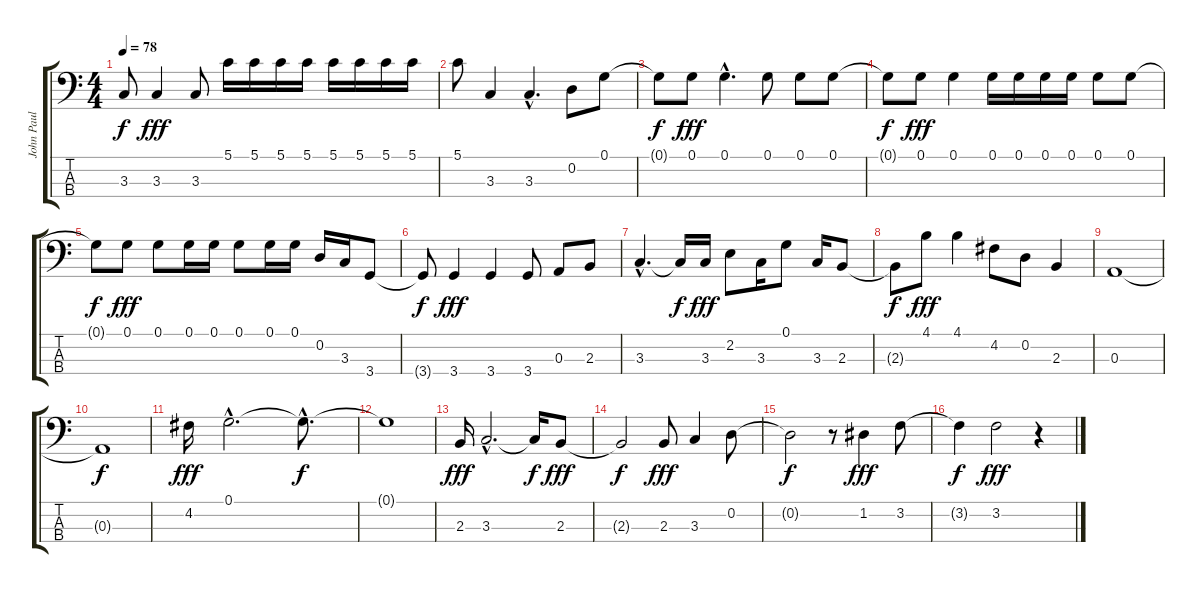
\track ("John Paul Jones (Bass)" "John Paul ") {instrument electricbassfinger}
\staff {score tabs}
\tuning (G2 D2 A1 E1) {hide}
\ts (4 4)
\tempo 78
\clef f4
\ks c
3.3{t}.8{dy f} 3.3.4{dy fff} 3.3.8 5.1.16 5.1.16 5.1.16 5.1.16 5.1.16 5.1.16 5.1.16 5.1.16 |
5.1.8 3.3.4 3.3{hac}.4{d} 0.2.8 0.1.8 |
0.1{t}.8{dy f} 0.1.8{dy fff} 0.1{hac}.4{d} 0.1.8 0.1.8 0.1.8 |
0.1{t}.8{dy f} 0.1.8{dy fff} 0.1.4 0.1.16 0.1.16 0.1.16 0.1.16 0.1.8 0.1.8 |
0.1{t}.8{dy f} 0.1.8{dy fff} 0.1.8 0.1.16 0.1.16 0.1.8 0.1.16 0.1.16 0.2.16 3.3.16 3.4.8 |
3.4{t}.8{dy f} 3.4.4{dy fff} 3.4.4 3.4.8 0.3.8 2.3.8 |
3.3{hac}.4{d} 3.3{t}.16{dy f} 3.3.16{dy fff} 2.2.8 3.3.16 0.1.8 3.3.16 2.3.8 |
2.3{t}.8{dy f} 4.1.8{dy fff} 4.1.4 4.2.8 0.2.8 2.3.4 |
0.3.1 |
0.3{t}.1{dy f} |
4.2.16{dy fff} 0.1{hac}.2{d} 0.1{hac t}.8{d dy f} |
0.1{t}.1 |
2.3.16{dy fff} 3.3{hac}.2{d} 3.3{t}.16{dy f} 2.3.8{dy fff} |
2.3{t}.2{dy f} 2.3.8{dy fff} 3.3.4 0.2.8 |
0.2{t}.2{dy f} r.8 1.2.4{dy fff} 3.2.8 |
3.2{t}.4{dy f} 3.2.2{dy fff} r.4
